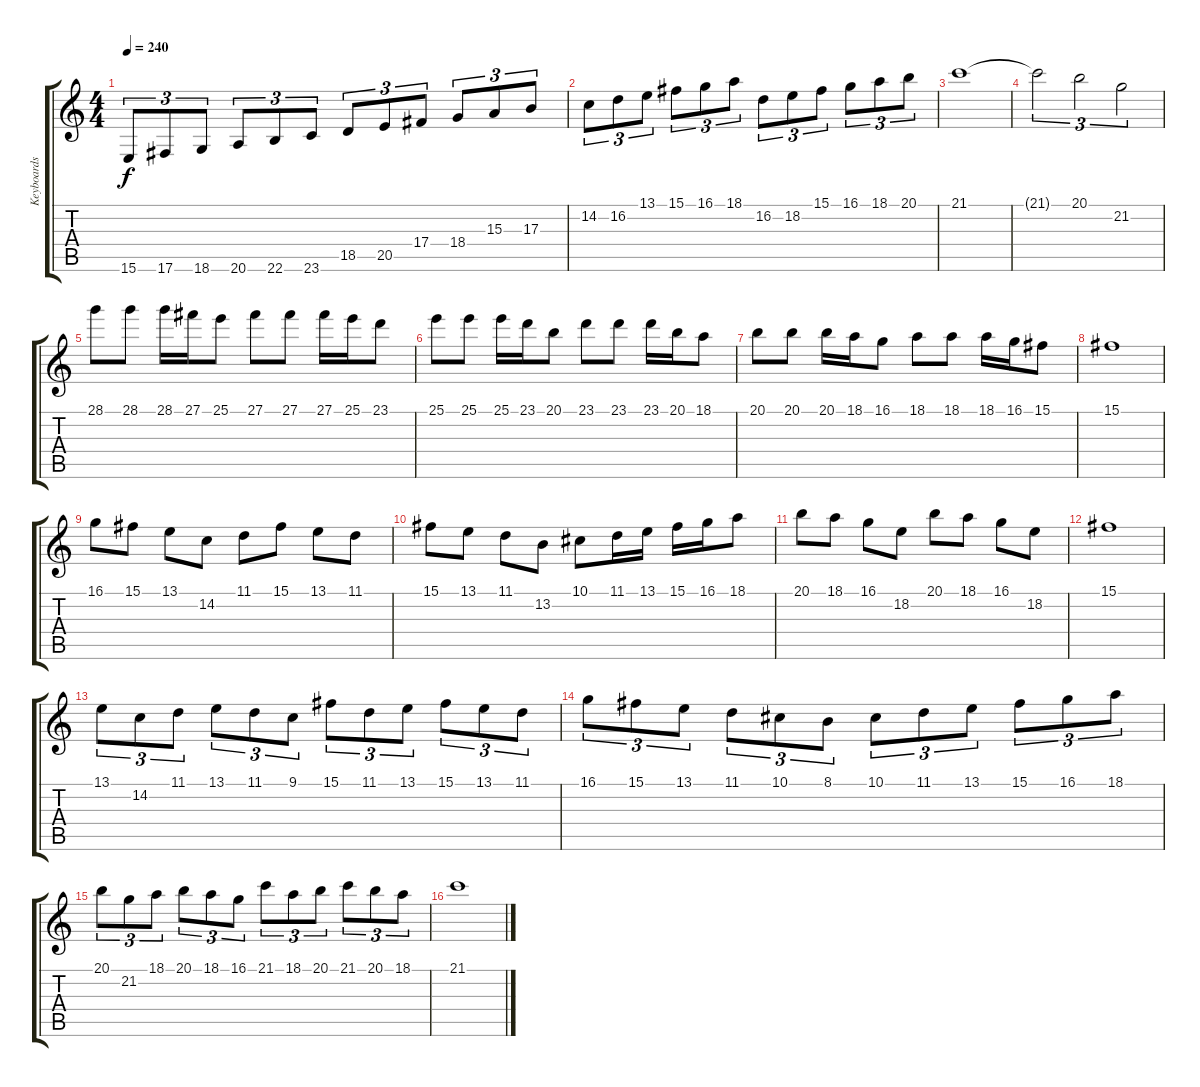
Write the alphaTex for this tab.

\track ("Keyboards" "Keyboards") {instrument harpsichord}
\staff {score tabs}
\tuning (Eb4 Bb3 Gb3 Db3 Ab2 Db2) {hide}
\ts (4 4)
\tempo 240
\clef g2
\ks c
15.6.8{tu (3 2) dy f} 17.6.8{tu (3 2)} 18.6.8{tu (3 2)} 20.6.8{tu (3 2)} 22.6.8{tu (3 2)} 23.6.8{tu (3 2)} 18.5.8{tu (3 2)} 20.5.8{tu (3 2)} 17.4.8{tu (3 2)} 18.4.8{tu (3 2)} 15.3.8{tu (3 2)} 17.3.8{tu (3 2)} |
14.2.8{tu (3 2)} 16.2.8{tu (3 2)} 13.1.8{tu (3 2)} 15.1.8{tu (3 2)} 16.1.8{tu (3 2)} 18.1.8{tu (3 2)} 16.2.8{tu (3 2)} 18.2.8{tu (3 2)} 15.1.8{tu (3 2)} 16.1.8{tu (3 2)} 18.1.8{tu (3 2)} 20.1.8{tu (3 2)} |
21.1.1 |
21.1{t}.2{tu (3 2)} 20.1.2{tu (3 2)} 21.2.2{tu (3 2)} |
28.1.8 28.1.8 28.1.16 27.1.16 25.1.8 27.1.8 27.1.8 27.1.16 25.1.16 23.1.8 |
25.1.8 25.1.8 25.1.16 23.1.16 20.1.8 23.1.8 23.1.8 23.1.16 20.1.16 18.1.8 |
20.1.8 20.1.8 20.1.16 18.1.16 16.1.8 18.1.8 18.1.8 18.1.16 16.1.16 15.1.8 |
15.1.1 |
16.1.8 15.1.8 13.1.8 14.2.8 11.1.8 15.1.8 13.1.8 11.1.8 |
15.1.8 13.1.8 11.1.8 13.2.8 10.1.8 11.1.16 13.1.16 15.1.16 16.1.16 18.1.8 |
20.1.8 18.1.8 16.1.8 18.2.8 20.1.8 18.1.8 16.1.8 18.2.8 |
15.1.1 |
13.1.8{tu (3 2)} 14.2.8{tu (3 2)} 11.1.8{tu (3 2)} 13.1.8{tu (3 2)} 11.1.8{tu (3 2)} 9.1.8{tu (3 2)} 15.1.8{tu (3 2)} 11.1.8{tu (3 2)} 13.1.8{tu (3 2)} 15.1.8{tu (3 2)} 13.1.8{tu (3 2)} 11.1.8{tu (3 2)} |
16.1.8{tu (3 2)} 15.1.8{tu (3 2)} 13.1.8{tu (3 2)} 11.1.8{tu (3 2)} 10.1.8{tu (3 2)} 8.1.8{tu (3 2)} 10.1.8{tu (3 2)} 11.1.8{tu (3 2)} 13.1.8{tu (3 2)} 15.1.8{tu (3 2)} 16.1.8{tu (3 2)} 18.1.8{tu (3 2)} |
20.1.8{tu (3 2)} 21.2.8{tu (3 2)} 18.1.8{tu (3 2)} 20.1.8{tu (3 2)} 18.1.8{tu (3 2)} 16.1.8{tu (3 2)} 21.1.8{tu (3 2)} 18.1.8{tu (3 2)} 20.1.8{tu (3 2)} 21.1.8{tu (3 2)} 20.1.8{tu (3 2)} 18.1.8{tu (3 2)} |
21.1.1
